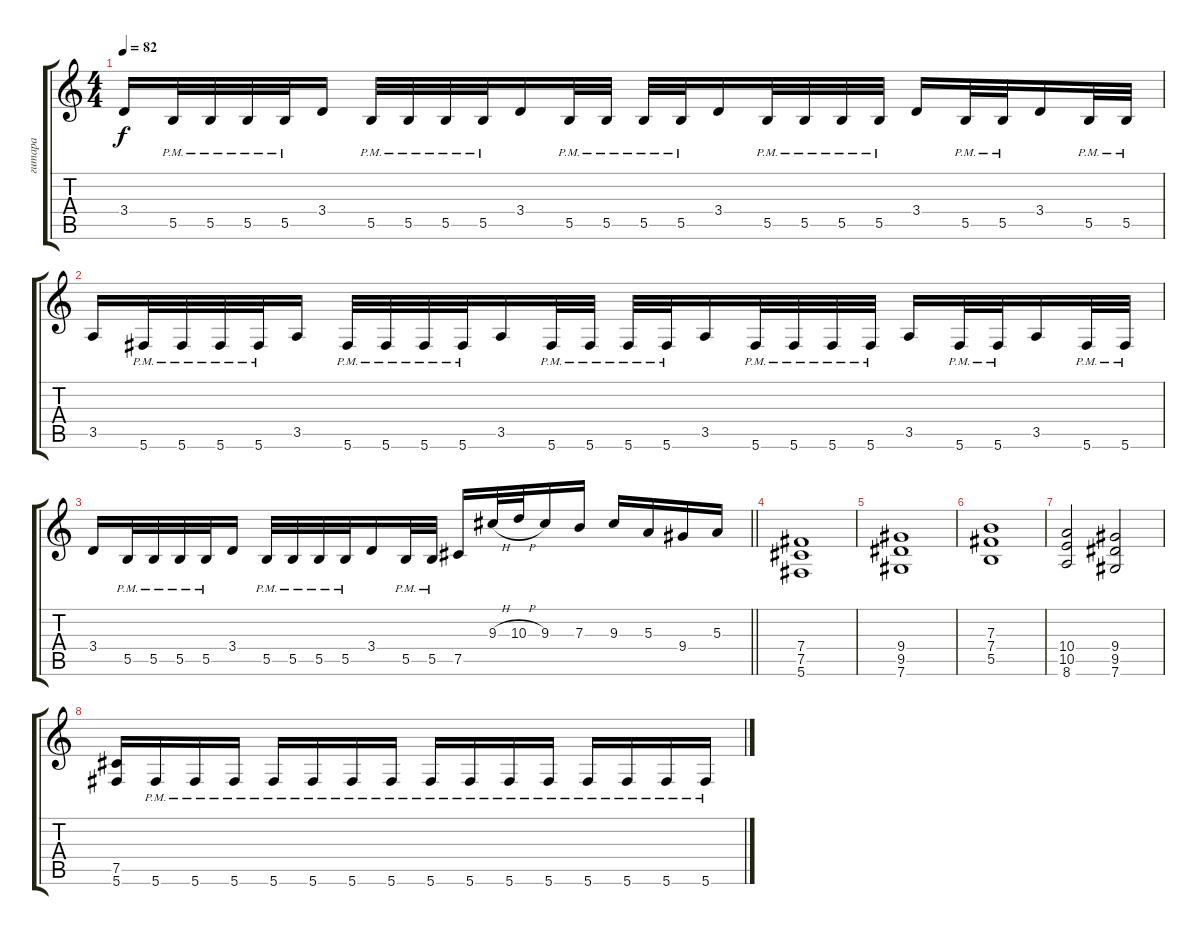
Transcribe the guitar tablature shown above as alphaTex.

\track ("гитара" "гитара") {instrument overdrivenguitar}
\staff {score tabs}
\tuning (Db4 Ab3 E3 B2 Gb2 Db2) {hide}
\ts (4 4)
\tempo 82
\clef g2
\ks c
3.4.16{dy f} 5.5{pm}.32 5.5{pm}.32 5.5{pm}.32 5.5{pm}.32 3.4.16 5.5{pm}.32 5.5{pm}.32 5.5{pm}.32 5.5{pm}.32 3.4.16 5.5{pm}.32 5.5{pm}.32 5.5{pm}.32 5.5{pm}.32 3.4.16 5.5{pm}.32 5.5{pm}.32 5.5{pm}.32 5.5{pm}.32 3.4.16 5.5{pm}.32 5.5{pm}.32 3.4.16 5.5{pm}.32 5.5{pm}.32 |
3.5.16 5.6{pm}.32 5.6{pm}.32 5.6{pm}.32 5.6{pm}.32 3.5.16 5.6{pm}.32 5.6{pm}.32 5.6{pm}.32 5.6{pm}.32 3.5.16 5.6{pm}.32 5.6{pm}.32 5.6{pm}.32 5.6{pm}.32 3.5.16 5.6{pm}.32 5.6{pm}.32 5.6{pm}.32 5.6{pm}.32 3.5.16 5.6{pm}.32 5.6{pm}.32 3.5.16 5.6{pm}.32 5.6{pm}.32 |
\barLineRight lightlight
3.4.16 5.5{pm}.32 5.5{pm}.32 5.5{pm}.32 5.5{pm}.32 3.4.16 5.5{pm}.32 5.5{pm}.32 5.5{pm}.32 5.5{pm}.32 3.4.16 5.5{pm}.32 5.5{pm}.32 7.5.16 9.3{h}.32 10.3{h}.32 9.3.16 7.3.16 9.3.16 5.3.16 9.4.16 5.3.16 |
\section ("" "")
(7.4 7.5 5.6).1 |
(9.4 9.5 7.6).1 |
(7.3 7.4 5.5).1 |
(10.4 10.5 8.6).2 (9.4 9.5 7.6).2 |
(7.5 5.6).16 5.6{pm}.16 5.6{pm}.16 5.6{pm}.16 5.6{pm}.16 5.6{pm}.16 5.6{pm}.16 5.6{pm}.16 5.6{pm}.16 5.6{pm}.16 5.6{pm}.16 5.6{pm}.16 5.6{pm}.16 5.6{pm}.16 5.6{pm}.16 5.6{pm}.16
